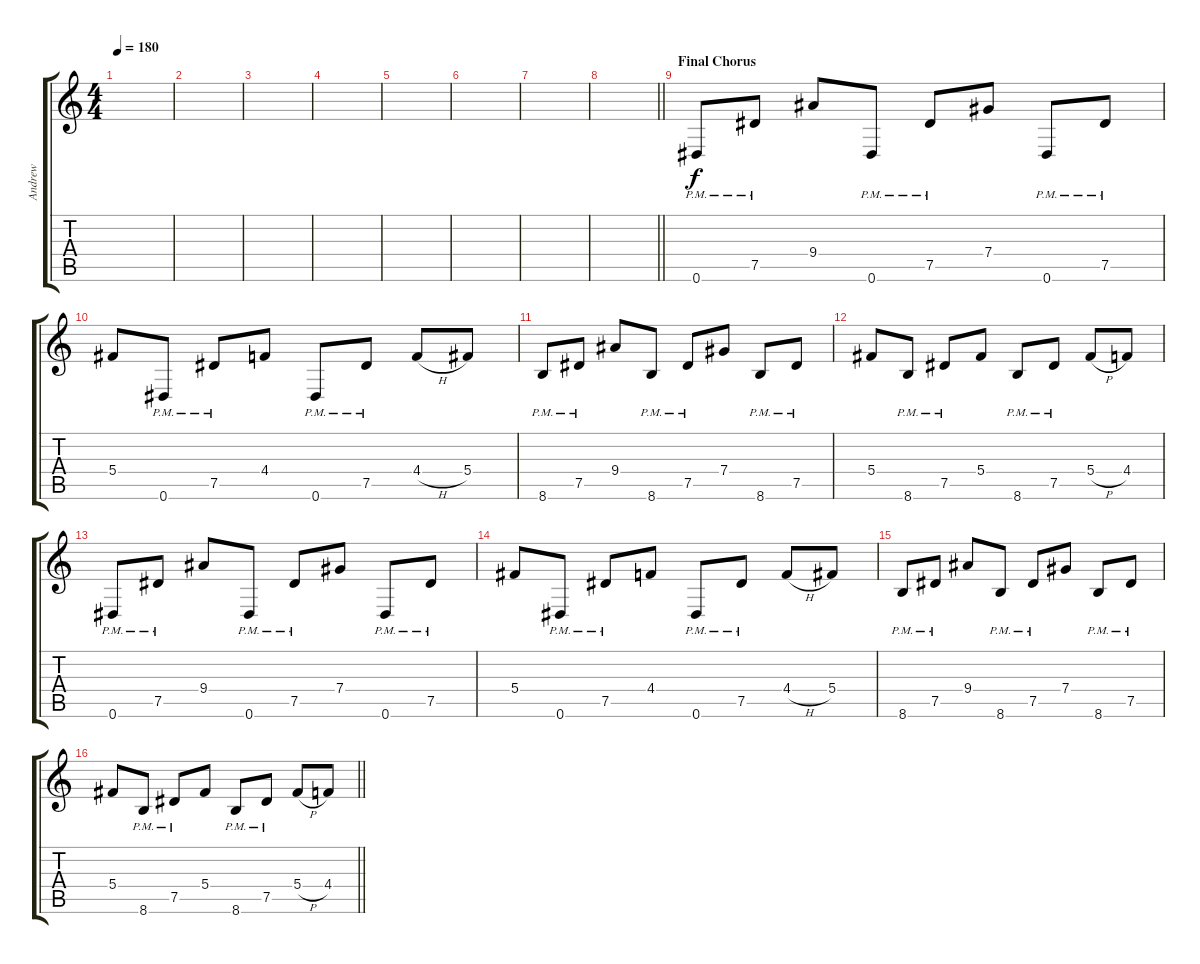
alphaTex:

\track ("Andrew" "Andrew") {instrument distortionguitar}
\staff {score tabs}
\tuning (Eb4 Bb3 Gb3 Db3 Ab2 Eb2) {hide}
\ts (4 4)
\tempo 180
\clef g2
\ks c
|
|
|
|
|
|
|
\barLineRight lightlight
|
\section ("" "Final Chorus")
0.6{pm}.8 7.5{pm}.8 9.4.8 0.6{pm}.8 7.5{pm}.8 7.4.8 0.6{pm}.8 7.5{pm}.8 |
5.4.8 0.6{pm}.8 7.5{pm}.8 4.4.8 0.6{pm}.8 7.5{pm}.8 4.4{h}.8 5.4.8 |
8.6{pm}.8 7.5{pm}.8 9.4.8 8.6{pm}.8 7.5{pm}.8 7.4.8 8.6{pm}.8 7.5{pm}.8 |
5.4.8 8.6{pm}.8 7.5{pm}.8 5.4.8 8.6{pm}.8 7.5{pm}.8 5.4{h}.8 4.4.8 |
0.6{pm}.8 7.5{pm}.8 9.4.8 0.6{pm}.8 7.5{pm}.8 7.4.8 0.6{pm}.8 7.5{pm}.8 |
5.4.8 0.6{pm}.8 7.5{pm}.8 4.4.8 0.6{pm}.8 7.5{pm}.8 4.4{h}.8 5.4.8 |
8.6{pm}.8 7.5{pm}.8 9.4.8 8.6{pm}.8 7.5{pm}.8 7.4.8 8.6{pm}.8 7.5{pm}.8 |
\barLineRight lightlight
5.4.8 8.6{pm}.8 7.5{pm}.8 5.4.8 8.6{pm}.8 7.5{pm}.8 5.4{h}.8 4.4.8
